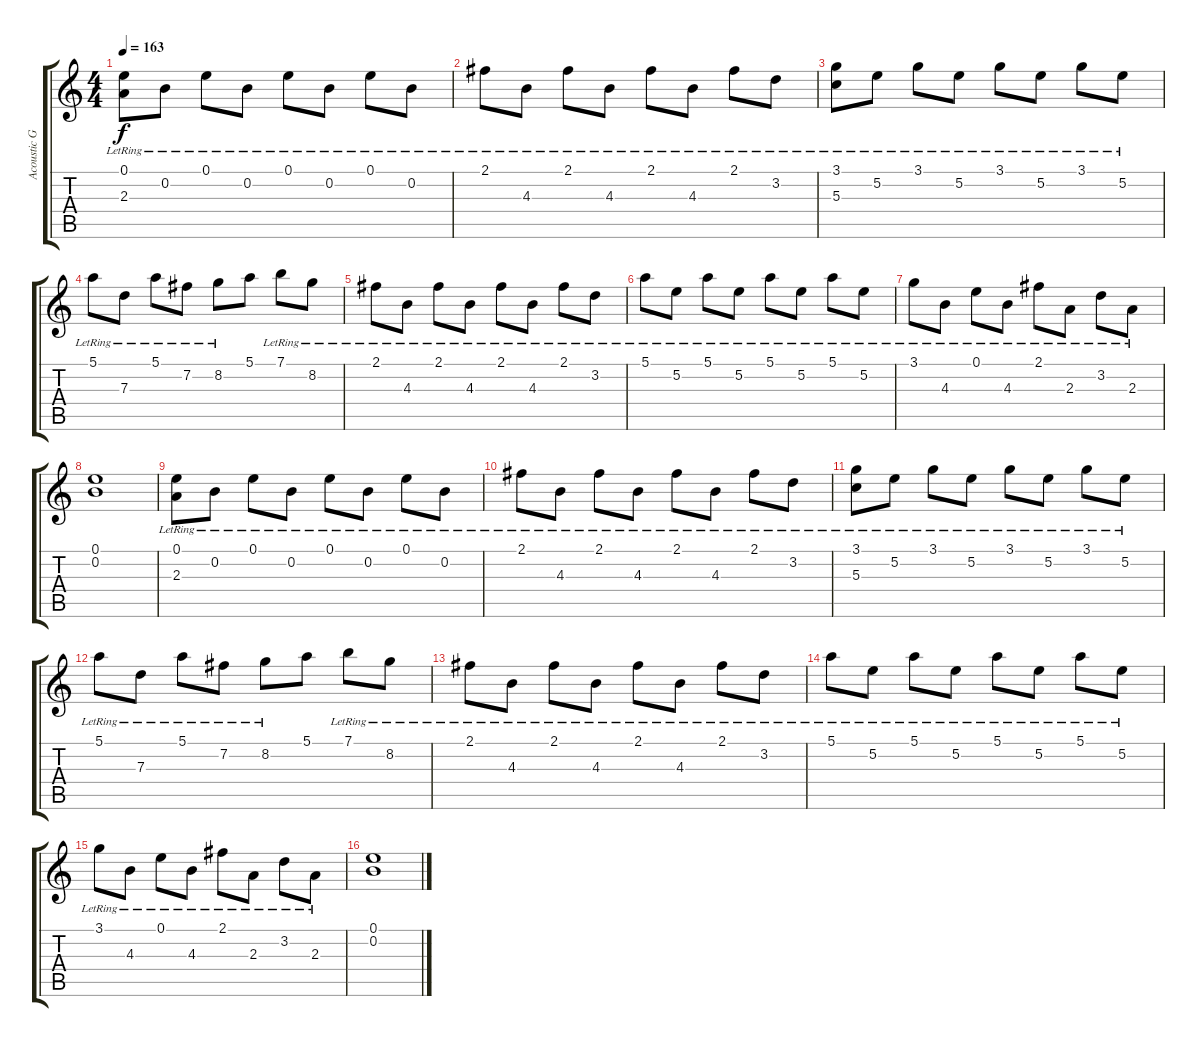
\track ("Acoustic Guitar IV" "Acoustic G") {instrument acousticguitarnylon}
\staff {score tabs}
\tuning (E4 B3 G3 D3 A2 E2) {hide}
\ts (4 4)
\tempo 163
\clef g2
\ks c
(0.1{lr} 2.3{lr}).8{dy f instrument acousticguitarnylon} 0.2{lr}.8 0.1{lr}.8 0.2{lr}.8 0.1{lr}.8 0.2{lr}.8 0.1{lr}.8 0.2{lr}.8 |
2.1{lr}.8 4.3{lr}.8 2.1{lr}.8 4.3{lr}.8 2.1{lr}.8 4.3{lr}.8 2.1{lr}.8 3.2{lr}.8 |
(3.1{lr} 5.3{lr}).8 5.2{lr}.8 3.1{lr}.8 5.2{lr}.8 3.1{lr}.8 5.2{lr}.8 3.1{lr}.8 5.2{lr}.8 |
5.1{lr}.8 7.3{lr}.8 5.1{lr}.8 7.2{lr}.8 8.2{lr}.8 5.1.8 7.1{lr}.8 8.2{lr}.8 |
2.1{lr}.8 4.3{lr}.8 2.1{lr}.8 4.3{lr}.8 2.1{lr}.8 4.3{lr}.8 2.1{lr}.8 3.2{lr}.8 |
5.1{lr}.8 5.2{lr}.8 5.1{lr}.8 5.2{lr}.8 5.1{lr}.8 5.2{lr}.8 5.1{lr}.8 5.2{lr}.8 |
3.1{lr}.8 4.3{lr}.8 0.1{lr}.8 4.3{lr}.8 2.1{lr}.8 2.3{lr}.8 3.2{lr}.8 2.3{lr}.8 |
(0.1 0.2).1 |
(0.1{lr} 2.3{lr}).8 0.2{lr}.8 0.1{lr}.8 0.2{lr}.8 0.1{lr}.8 0.2{lr}.8 0.1{lr}.8 0.2{lr}.8 |
2.1{lr}.8 4.3{lr}.8 2.1{lr}.8 4.3{lr}.8 2.1{lr}.8 4.3{lr}.8 2.1{lr}.8 3.2{lr}.8 |
(3.1{lr} 5.3{lr}).8 5.2{lr}.8 3.1{lr}.8 5.2{lr}.8 3.1{lr}.8 5.2{lr}.8 3.1{lr}.8 5.2{lr}.8 |
5.1{lr}.8 7.3{lr}.8 5.1{lr}.8 7.2{lr}.8 8.2{lr}.8 5.1.8 7.1{lr}.8 8.2{lr}.8 |
2.1{lr}.8 4.3{lr}.8 2.1{lr}.8 4.3{lr}.8 2.1{lr}.8 4.3{lr}.8 2.1{lr}.8 3.2{lr}.8 |
5.1{lr}.8 5.2{lr}.8 5.1{lr}.8 5.2{lr}.8 5.1{lr}.8 5.2{lr}.8 5.1{lr}.8 5.2{lr}.8 |
3.1{lr}.8 4.3{lr}.8 0.1{lr}.8 4.3{lr}.8 2.1{lr}.8 2.3{lr}.8 3.2{lr}.8 2.3{lr}.8 |
(0.1 0.2).1
